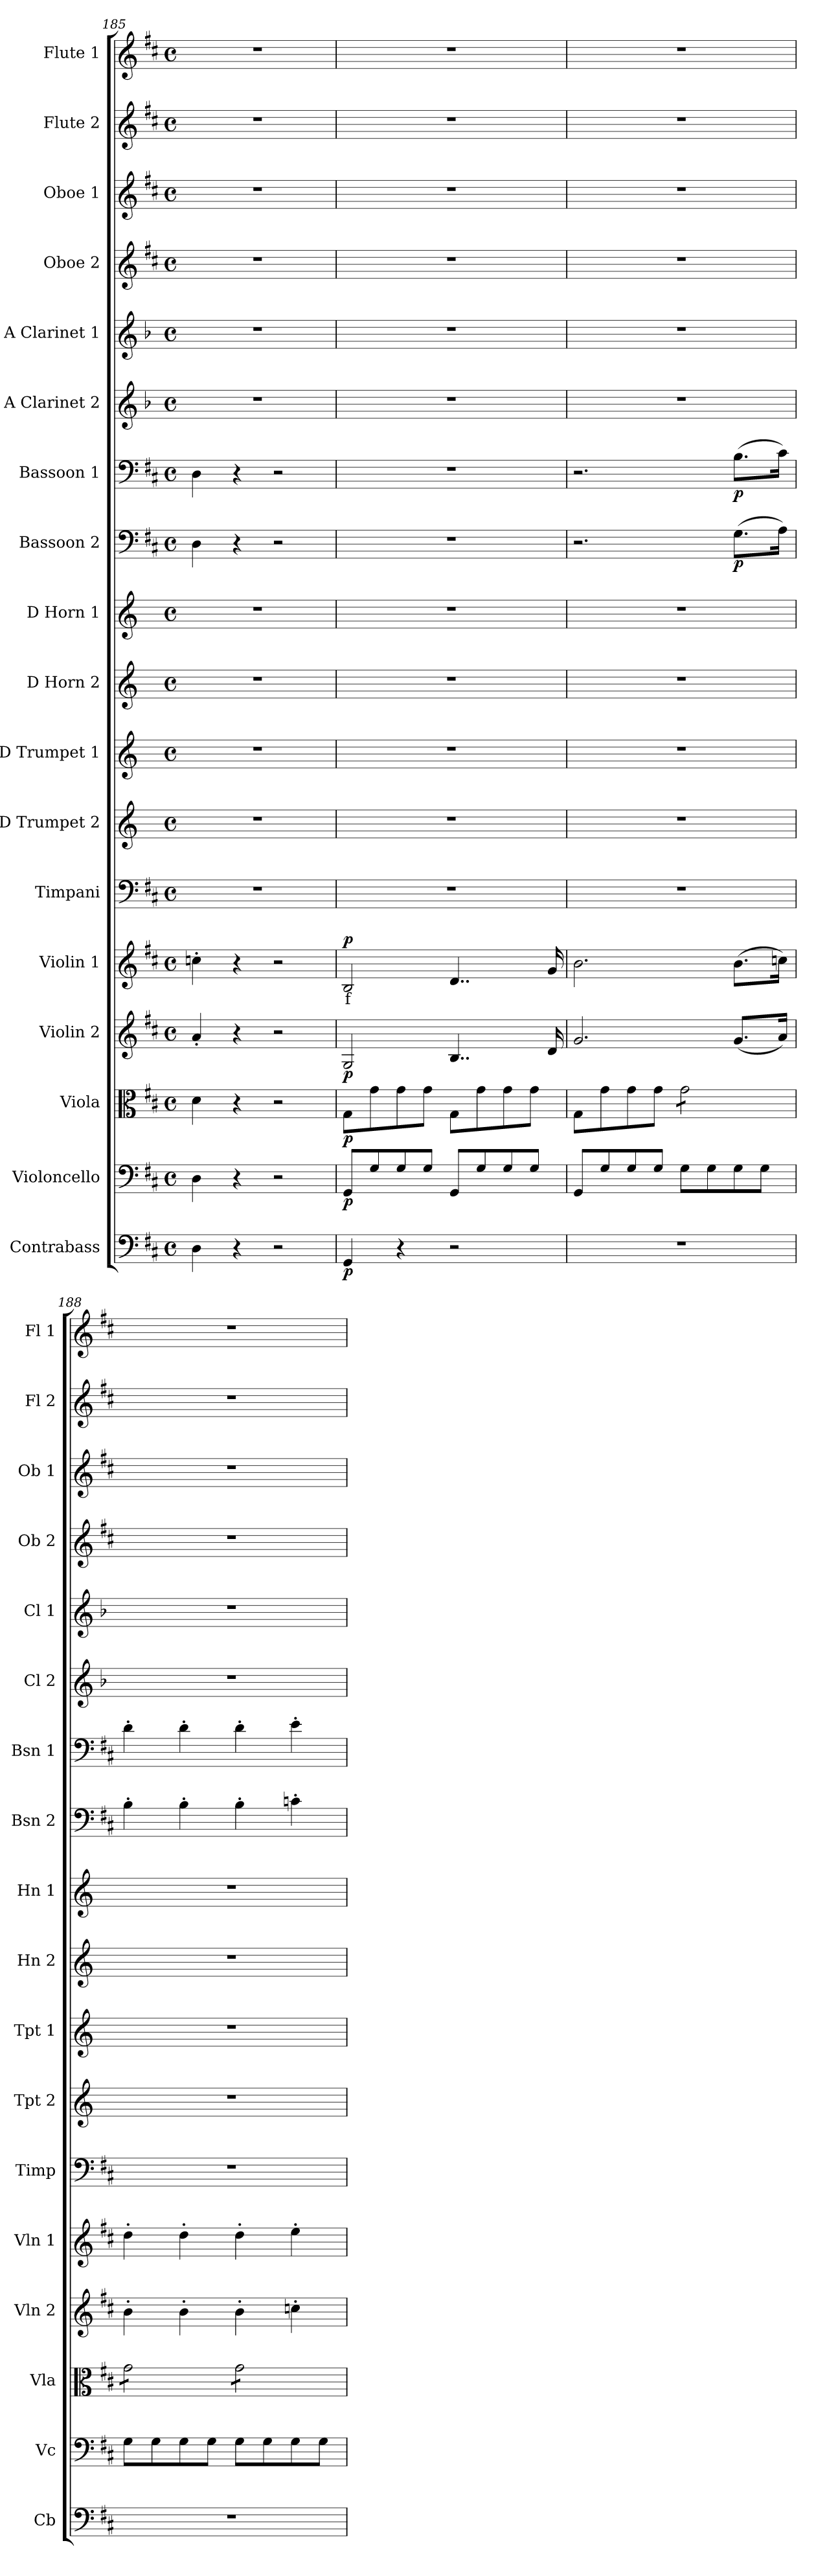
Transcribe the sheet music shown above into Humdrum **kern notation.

**kern	**dynam	**kern	**dynam	**kern	**dynam	**kern	**dynam	**kern	**text	**dynam	**kern	**kern	**kern	**kern	**kern	**kern	**dynam	**kern	**dynam	**kern	**kern	**kern	**kern	**kern	**kern
*part18	*part18	*part17	*part17	*part16	*part16	*part15	*part15	*part14	*part14	*part14	*part13	*part12	*part11	*part10	*part9	*part8	*part8	*part7	*part7	*part6	*part5	*part4	*part3	*part2	*part1
*staff18	*staff18	*staff17	*staff17	*staff16	*staff16	*staff15	*staff15	*staff14	*staff14	*staff14	*staff13	*staff12	*staff11	*staff10	*staff9	*staff8	*staff8	*staff7	*staff7	*staff6	*staff5	*staff4	*staff3	*staff2	*staff1
*I"Contrabass	*	*I"Violoncello	*	*I"Viola	*	*I"Violin 2	*	*I"Violin 1	*	*	*I"Timpani	*I"D Trumpet 2	*I"D Trumpet 1	*I"D Horn 2	*I"D Horn 1	*I"Bassoon 2	*	*I"Bassoon 1	*	*I"A Clarinet 2	*I"A Clarinet 1	*I"Oboe 2	*I"Oboe 1	*I"Flute 2	*I"Flute 1
*I'Cb	*	*I'Vc	*	*I'Vla	*	*I'Vln 2	*	*I'Vln 1	*	*	*I'Timp	*I'Tpt 2	*I'Tpt 1	*I'Hn 2	*I'Hn 1	*I'Bsn 2	*	*I'Bsn 1	*	*I'Cl 2	*I'Cl 1	*I'Ob 2	*I'Ob 1	*I'Fl 2	*I'Fl 1
*clefF4	*	*clefF4	*	*clefC3	*	*clefG2	*	*clefG2	*	*	*clefF4	*clefG2	*clefG2	*clefG2	*clefG2	*clefF4	*	*clefF4	*	*clefG2	*clefG2	*clefG2	*clefG2	*clefG2	*clefG2
*ITrd7c12	*	*	*	*	*	*	*	*	*	*	*	*ITrd-1c-2	*ITrd-1c-2	*ITrd6c10	*ITrd6c10	*	*	*	*	*ITrd2c3	*ITrd2c3	*	*	*	*
*k[f#c#]	*	*k[f#c#]	*	*k[f#c#]	*	*k[f#c#]	*	*k[f#c#]	*	*	*k[f#c#]	*k[f#c#]	*k[f#c#]	*k[f#c#]	*k[f#c#]	*k[f#c#]	*	*k[f#c#]	*	*k[f#c#]	*k[f#c#]	*k[f#c#]	*k[f#c#]	*k[f#c#]	*k[f#c#]
*M4/4	*	*M4/4	*	*M4/4	*	*M4/4	*	*M4/4	*	*	*M4/4	*M4/4	*M4/4	*M4/4	*M4/4	*M4/4	*	*M4/4	*	*M4/4	*M4/4	*M4/4	*M4/4	*M4/4	*M4/4
*met(c)	*	*met(c)	*	*met(c)	*	*met(c)	*	*met(c)	*	*	*met(c)	*met(c)	*met(c)	*met(c)	*met(c)	*met(c)	*	*met(c)	*	*met(c)	*met(c)	*met(c)	*met(c)	*met(c)	*met(c)
=185	=185	=185	=185	=185	=185	=185	=185	=185	=185	=185	=185	=185	=185	=185	=185	=185	=185	=185	=185	=185	=185	=185	=185	=185	=185
4DD\	.	4D\	.	4d\	.	4a'/	.	4ccn'\	.	.	1r	1r	1r	1r	1r	4D\	.	4D\	.	1r	1r	1r	1r	1r	1r
4r	.	4r	.	4r	.	4r	.	4r	.	.	.	.	.	.	.	4r	.	4r	.	.	.	.	.	.	.
2r	.	2r	.	2r	.	2r	.	2r	.	.	.	.	.	.	.	2r	.	2r	.	.	.	.	.	.	.
=186	=186	=186	=186	=186	=186	=186	=186	=186	=186	=186	=186	=186	=186	=186	=186	=186	=186	=186	=186	=186	=186	=186	=186	=186	=186
!	!LO:DY:b	!	!LO:DY:b	!	!LO:DY:b	!	!LO:DY:b	!	!LO:LY:b:color=#FF0000	!LO:DY:b	!	!	!	!	!	!	!	!	!	!	!	!	!	!	!
4GGG/	p	8GG/L	p	8G\L	p	2G/	p	2B/	f	p	1r	1r	1r	1r	1r	1r	.	1r	.	1r	1r	1r	1r	1r	1r
.	.	8G/	.	8g\	.	.	.	.	.	.	.	.	.	.	.	.	.	.	.	.	.	.	.	.	.
4r	.	8G/	.	8g\	.	.	.	.	.	.	.	.	.	.	.	.	.	.	.	.	.	.	.	.	.
.	.	8G/J	.	8g\J	.	.	.	.	.	.	.	.	.	.	.	.	.	.	.	.	.	.	.	.	.
2r	.	8GG/L	.	8G\L	.	4..B/	.	4..d/	.	.	.	.	.	.	.	.	.	.	.	.	.	.	.	.	.
.	.	8G/	.	8g\	.	.	.	.	.	.	.	.	.	.	.	.	.	.	.	.	.	.	.	.	.
.	.	8G/	.	8g\	.	.	.	.	.	.	.	.	.	.	.	.	.	.	.	.	.	.	.	.	.
.	.	8G/J	.	8g\J	.	.	.	.	.	.	.	.	.	.	.	.	.	.	.	.	.	.	.	.	.
.	.	.	.	.	.	16d/	.	16g/	.	.	.	.	.	.	.	.	.	.	.	.	.	.	.	.	.
=187	=187	=187	=187	=187	=187	=187	=187	=187	=187	=187	=187	=187	=187	=187	=187	=187	=187	=187	=187	=187	=187	=187	=187	=187	=187
1r	.	8GG/L	.	8G\L	.	2.g/	.	2.b\	.	.	1r	1r	1r	1r	1r	2.r	.	2.r	.	1r	1r	1r	1r	1r	1r
.	.	8G/	.	8g\	.	.	.	.	.	.	.	.	.	.	.	.	.	.	.	.	.	.	.	.	.
.	.	8G/	.	8g\	.	.	.	.	.	.	.	.	.	.	.	.	.	.	.	.	.	.	.	.	.
.	.	8G/J	.	8g\J	.	.	.	.	.	.	.	.	.	.	.	.	.	.	.	.	.	.	.	.	.
*	*	*	*	*tremolo	*	*	*	*	*	*	*	*	*	*	*	*	*	*	*	*	*	*	*	*	*
.	.	8G\L	.	8g\L	.	.	.	.	.	.	.	.	.	.	.	.	.	.	.	.	.	.	.	.	.
.	.	8G\	.	8g\	.	.	.	.	.	.	.	.	.	.	.	.	.	.	.	.	.	.	.	.	.
!	!	!	!	!	!	!	!	!	!	!	!	!	!	!	!	!	!LO:DY:b	!	!LO:DY:b	!	!	!	!	!	!
.	.	8G\	.	8g\	.	(8.g/L	.	(8.b\L	.	.	.	.	.	.	.	(8.G\L	p	(8.B\L	p	.	.	.	.	.	.
.	.	8G\J	.	8g\J	.	.	.	.	.	.	.	.	.	.	.	.	.	.	.	.	.	.	.	.	.
.	.	.	.	.	.	16a/Jk)	.	16ccn\Jk)	.	.	.	.	.	.	.	16A\Jk)	.	16c#\Jk)	.	.	.	.	.	.	.
!!LO:PB:g=z
=188	=188	=188	=188	=188	=188	=188	=188	=188	=188	=188	=188	=188	=188	=188	=188	=188	=188	=188	=188	=188	=188	=188	=188	=188	=188
1r	.	8G\L	.	8g\L	.	4b'\	.	4dd'\	.	.	1r	1r	1r	1r	1r	4B'\	.	4d'\	.	1r	1r	1r	1r	1r	1r
.	.	8G\	.	8g\	.	.	.	.	.	.	.	.	.	.	.	.	.	.	.	.	.	.	.	.	.
.	.	8G\	.	8g\	.	4b'\	.	4dd'\	.	.	.	.	.	.	.	4B'\	.	4d'\	.	.	.	.	.	.	.
.	.	8G\J	.	8g\J	.	.	.	.	.	.	.	.	.	.	.	.	.	.	.	.	.	.	.	.	.
.	.	8G\L	.	8g\L	.	4b'\	.	4dd'\	.	.	.	.	.	.	.	4B'\	.	4d'\	.	.	.	.	.	.	.
.	.	8G\	.	8g\	.	.	.	.	.	.	.	.	.	.	.	.	.	.	.	.	.	.	.	.	.
.	.	8G\	.	8g\	.	4ccn'\	.	4ee'\	.	.	.	.	.	.	.	4cn'\	.	4e'\	.	.	.	.	.	.	.
.	.	8G\J	.	8g\J	.	.	.	.	.	.	.	.	.	.	.	.	.	.	.	.	.	.	.	.	.
*	*	*	*	*Xtremolo	*	*	*	*	*	*	*	*	*	*	*	*	*	*	*	*	*	*	*	*	*
=	=	=	=	=	=	=	=	=	=	=	=	=	=	=	=	=	=	=	=	=	=	=	=	=	=
*-	*-	*-	*-	*-	*-	*-	*-	*-	*-	*-	*-	*-	*-	*-	*-	*-	*-	*-	*-	*-	*-	*-	*-	*-	*-
